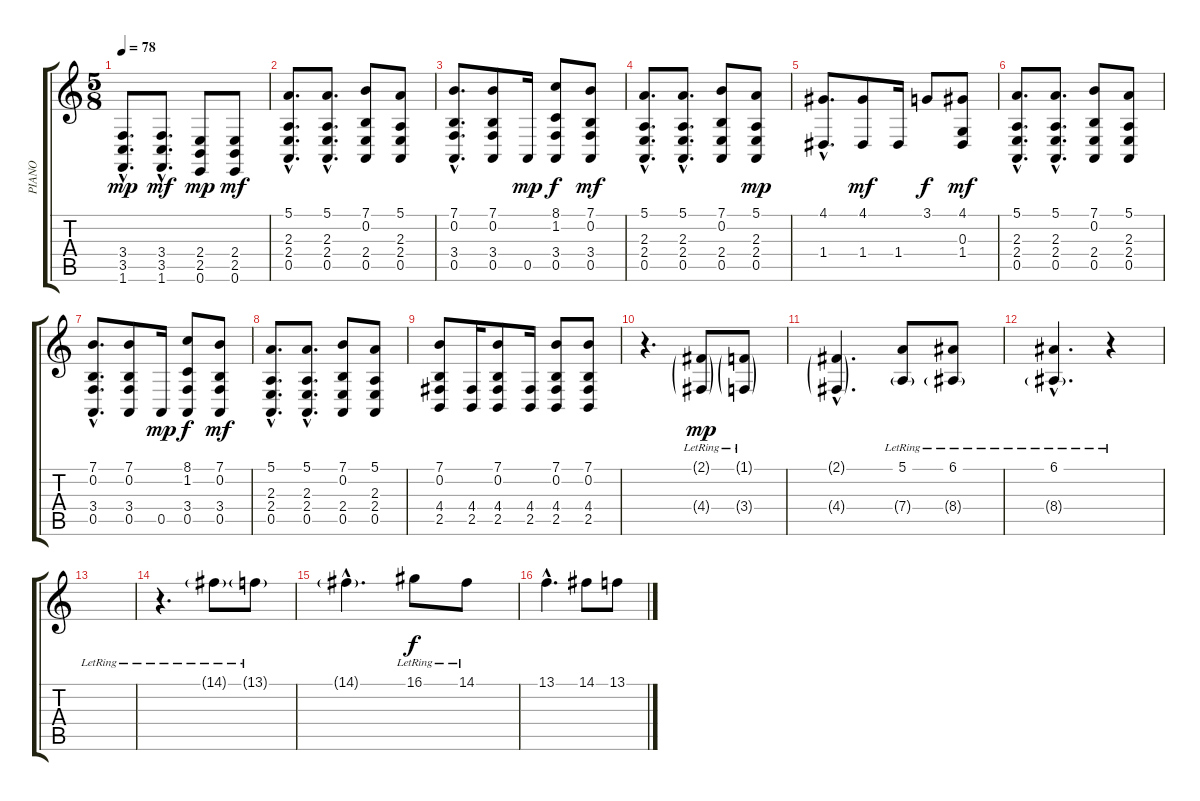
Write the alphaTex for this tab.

\track ("PIANO" "PIANO") {instrument acousticgrandpiano}
\staff {score tabs}
\tuning (E4 B3 G3 D3 A2 E2) {hide}
\ts (5 8)
\tempo 78
\clef g2
\ks c
(3.4{hac} 3.5{hac} 1.6{hac}).8{d dy mp} (3.4{hac} 3.5{hac} 1.6{hac}).8{d dy mf} (2.4 2.5 0.6).8{dy mp} (2.4 2.5 0.6).8{dy mf} |
(5.1{hac} 2.3{hac} 2.4{hac} 0.5{hac}).8{d} (5.1{hac} 2.3{hac} 2.4{hac} 0.5{hac}).8{d} (7.1 0.2 2.4 0.5).8 (5.1 2.3 2.4 0.5).8 |
(7.1{hac} 0.2{hac} 3.4{hac} 0.5{hac}).8{d} (7.1 0.2 3.4 0.5).8 0.5.16{dy mp} (8.1 1.2 3.4 0.5).8{dy f} (7.1 0.2 3.4 0.5).8{dy mf} |
(5.1{hac} 2.3{hac} 2.4{hac} 0.5{hac}).8{d} (5.1{hac} 2.3{hac} 2.4{hac} 0.5{hac}).8{d} (7.1 0.2 2.4 0.5).8 (5.1 2.3 2.4 0.5).8{dy mp} |
(4.1{hac} 1.4{hac}).8{d} (4.1 1.4).8{dy mf} 1.4.16 3.1.8{dy f} (4.1 0.3 1.4).8{dy mf} |
(5.1{hac} 2.3{hac} 2.4{hac} 0.5{hac}).8{d} (5.1{hac} 2.3{hac} 2.4{hac} 0.5{hac}).8{d} (7.1 0.2 2.4 0.5).8 (5.1 2.3 2.4 0.5).8 |
(7.1{hac} 0.2{hac} 3.4{hac} 0.5{hac}).8{d} (7.1 0.2 3.4 0.5).8 0.5.16{dy mp} (8.1 1.2 3.4 0.5).8{dy f} (7.1 0.2 3.4 0.5).8{dy mf} |
(5.1{hac} 2.3{hac} 2.4{hac} 0.5{hac}).8{d} (5.1{hac} 2.3{hac} 2.4{hac} 0.5{hac}).8{d} (7.1 0.2 2.4 0.5).8 (5.1 2.3 2.4 0.5).8 |
(7.1 0.2 4.4 2.5).8 (4.4 2.5).16 (7.1 0.2 4.4 2.5).8 (4.4 2.5).16 (7.1 0.2 4.4 2.5).8 (7.1 0.2 4.4 2.5).8 |
r.4{d} (2.1{g lr} 4.4{g}).8{dy mp} (1.1{g lr} 3.4{g}).8 |
(2.1{g hac} 4.4{g hac}).4{d} (5.1{lr} 7.4{g}).8 (6.1{lr} 8.4{g}).8 |
(6.1{hac lr} 8.4{g hac}).4{d} r.4 |
|
r.4{d} 14.1{g lr}.8 13.1{g lr}.8 |
14.1{g hac}.4{d} 16.1{lr}.8{dy f} 14.1{lr}.8 |
13.1{hac}.4{d} 14.1.8 13.1.8
